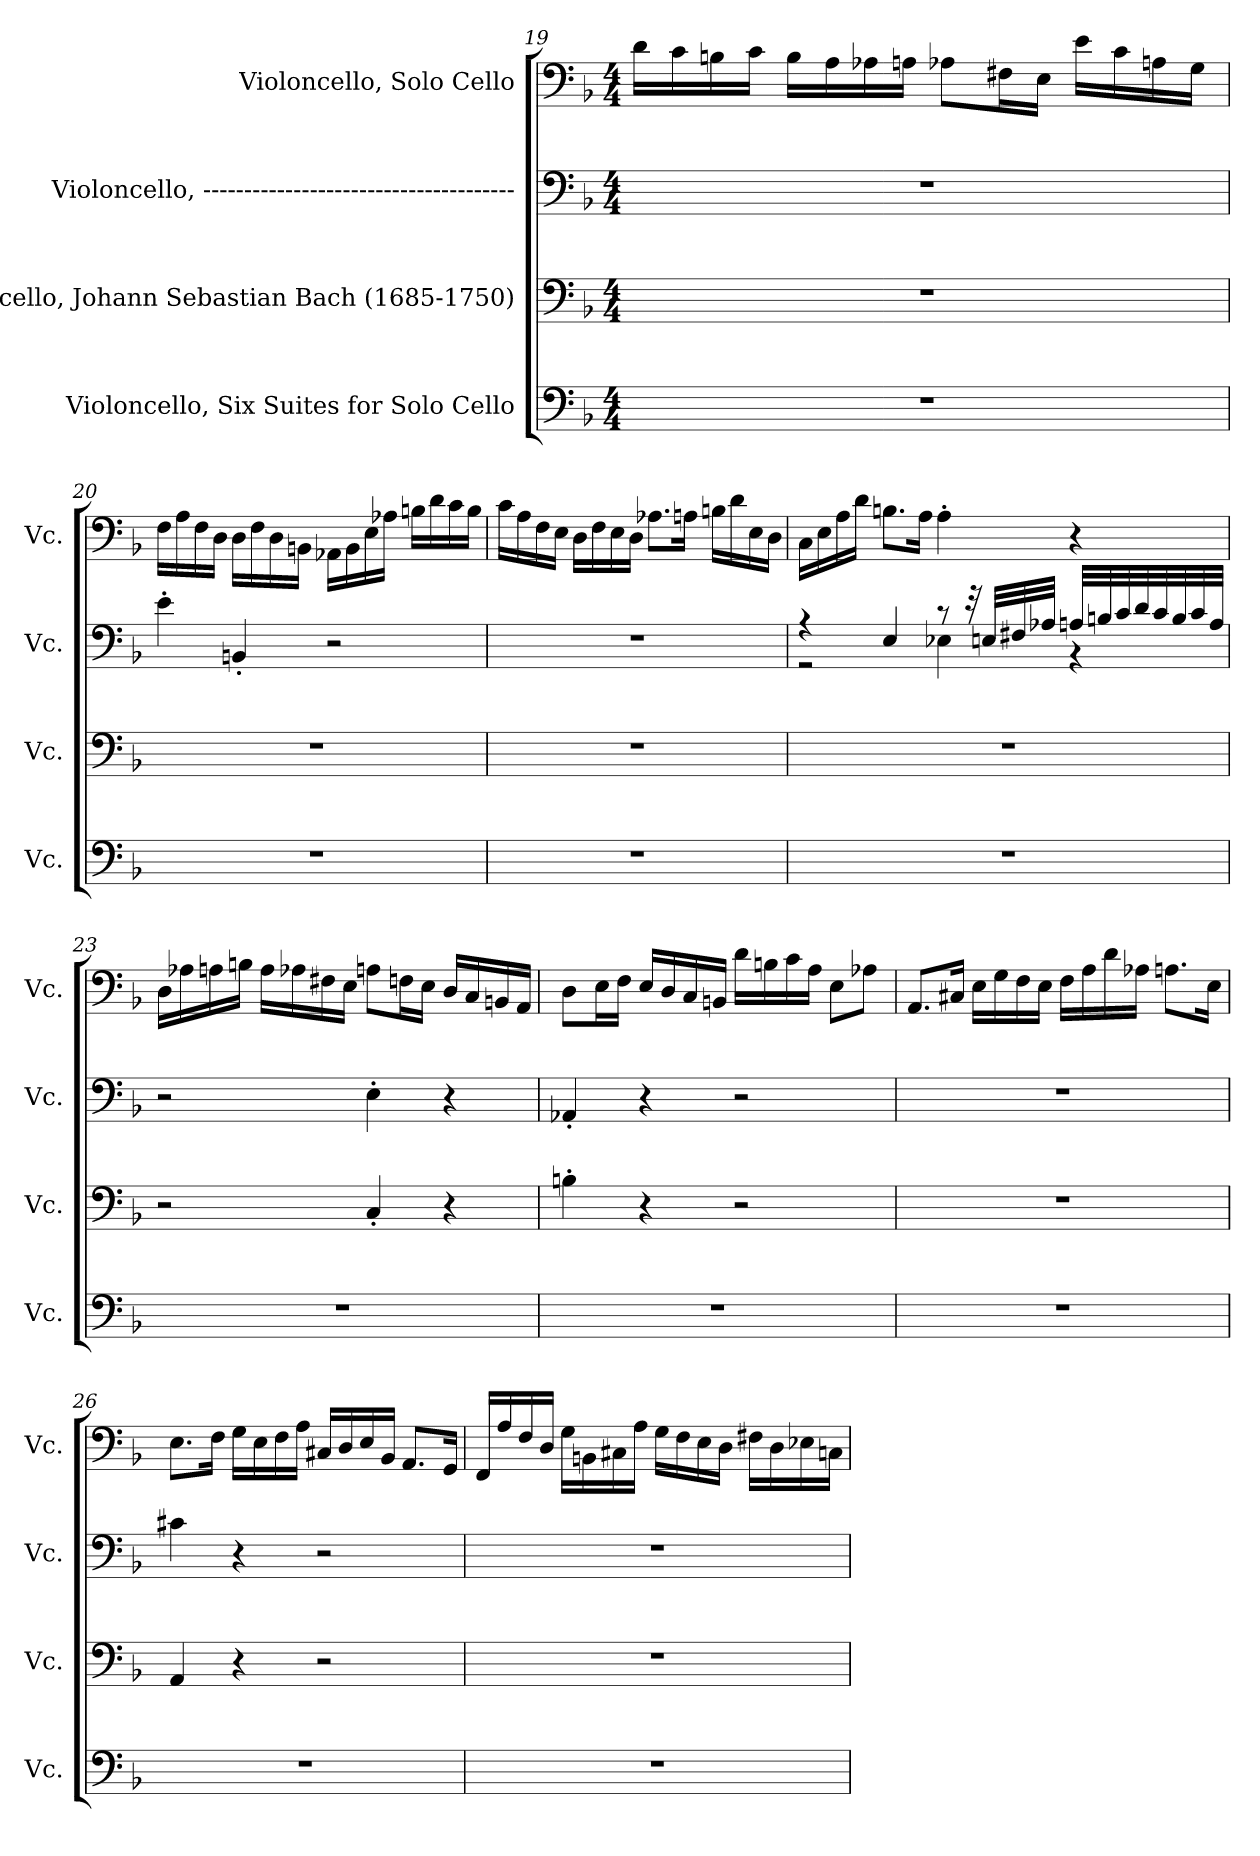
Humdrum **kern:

**kern	**kern	**kern	**kern
*part4	*part3	*part2	*part1
*staff4	*staff3	*staff2	*staff1
*I"Violoncello, Six Suites for Solo Cello	*I"Violoncello, Johann Sebastian Bach  (1685-1750)	*I"Violoncello, --------------------------------------	*I"Violoncello, Solo Cello
*I'Vc.	*I'Vc.	*I'Vc.	*I'Vc.
*clefF4	*clefF4	*clefF4	*clefF4
*k[b-]	*k[b-]	*k[b-]	*k[b-]
*M4/4	*M4/4	*M4/4	*M4/4
=19	=19	=19	=19
1r	1r	1r	16d\LL
.	.	.	16c\
.	.	.	16Bn\
.	.	.	16c\JJ
.	.	.	16B\LL
.	.	.	16A\
.	.	.	16A-X\
.	.	.	16An\JJ
.	.	.	8A-X\L
.	.	.	16F#X\L
.	.	.	16E\JJ
.	.	.	16e\LL
.	.	.	16c\
.	.	.	16An\
.	.	.	16G\JJ
!!LO:PB:g=z
=20	=20	=20	=20
1r	1r	4e'\	16F\LL
.	.	.	16A\
.	.	.	16F\
.	.	.	16D\JJ
.	.	4BBn'/	16D\LL
.	.	.	16F\
.	.	.	16D\
.	.	.	16BBn\JJ
.	.	2r	16AA-X\LL
.	.	.	16BB\
.	.	.	16E\
.	.	.	16A-X\JJ
.	.	.	16Bn\LL
.	.	.	16d\
.	.	.	16c\
.	.	.	16B\JJ
=21	=21	=21	=21
1r	1r	1r	16c\LL
.	.	.	16A\
.	.	.	16F\
.	.	.	16E\JJ
.	.	.	16D\LL
.	.	.	16F\
.	.	.	16E\
.	.	.	16D\JJ
.	.	.	8.A-X\L
.	.	.	16An\Jk
.	.	.	16Bn\LL
.	.	.	16d\
.	.	.	16E\
.	.	.	16D\JJ
!!LO:LB:g=z
=22	=22	=22	=22
*	*	*^	*
1r	1r	4r	2r	16C\LL
.	.	.	.	16E\
.	.	.	.	16A\
.	.	.	.	16d\JJ
.	.	4E/	.	8.Bn\L
.	.	.	.	16A\Jk
.	.	8r	4E-X\	4A'\
.	.	32r	.	.
.	.	32En/LLL	.	.
.	.	32F#X/	.	.
.	.	32A-X/JJJ	.	.
.	.	32An/LLL	4r	4r
.	.	32Bn/	.	.
.	.	32c/	.	.
.	.	32d/	.	.
.	.	32c/	.	.
.	.	32B/	.	.
.	.	32c/	.	.
.	.	32A/JJJ	.	.
*	*	*v	*v	*
=23	=23	=23	=23
1r	2r	2r	16D\LL
.	.	.	16A-X\
.	.	.	16An\
.	.	.	16Bn\JJ
.	.	.	16A\LL
.	.	.	16A-X\
.	.	.	16F#X\
.	.	.	16E\JJ
.	4C'/	4E'\	8An\L
.	.	.	16Fn\L
.	.	.	16E\JJ
.	4r	4r	16D/LL
.	.	.	16C/
.	.	.	16BBn/
.	.	.	16AA/JJ
!!LO:LB:g=z
=24	=24	=24	=24
1r	4Bn'\	4AA-X'/	8D\L
.	.	.	16E\L
.	.	.	16F\JJ
.	4r	4r	16E/LL
.	.	.	16D/
.	.	.	16C/
.	.	.	16BBn/JJ
.	2r	2r	16d\LL
.	.	.	16Bn\
.	.	.	16c\
.	.	.	16A\JJ
.	.	.	8E\L
.	.	.	8A-X\J
=25	=25	=25	=25
1r	1r	1r	8.AA/L
.	.	.	16C#X/Jk
.	.	.	16E\LL
.	.	.	16G\
.	.	.	16F\
.	.	.	16E\JJ
.	.	.	16F\LL
.	.	.	16A\
.	.	.	16d\
.	.	.	16A-X\JJ
.	.	.	8.An\L
.	.	.	16E\Jk
!!LO:PB:g=z
=26	=26	=26	=26
1r	4AA/	4c#X\	8.E\L
.	.	.	16F\Jk
.	4r	4r	16G\LL
.	.	.	16E\
.	.	.	16F\
.	.	.	16A\JJ
.	2r	2r	16C#X/LL
.	.	.	16D/
.	.	.	16E/
.	.	.	16BB-/JJ
.	.	.	8.AA/L
.	.	.	16GG/Jk
=27	=27	=27	=27
1r	1r	1r	16FF/LL
.	.	.	16A/
.	.	.	16F/
.	.	.	16D/JJ
.	.	.	16G\LL
.	.	.	16BBn\
.	.	.	16C#X\
.	.	.	16A\JJ
.	.	.	16G\LL
.	.	.	16F\
.	.	.	16E\
.	.	.	16D\JJ
.	.	.	16F#X\LL
.	.	.	16D\
.	.	.	16E-X\
.	.	.	16Cn\JJ
=	=	=	=
*-	*-	*-	*-
